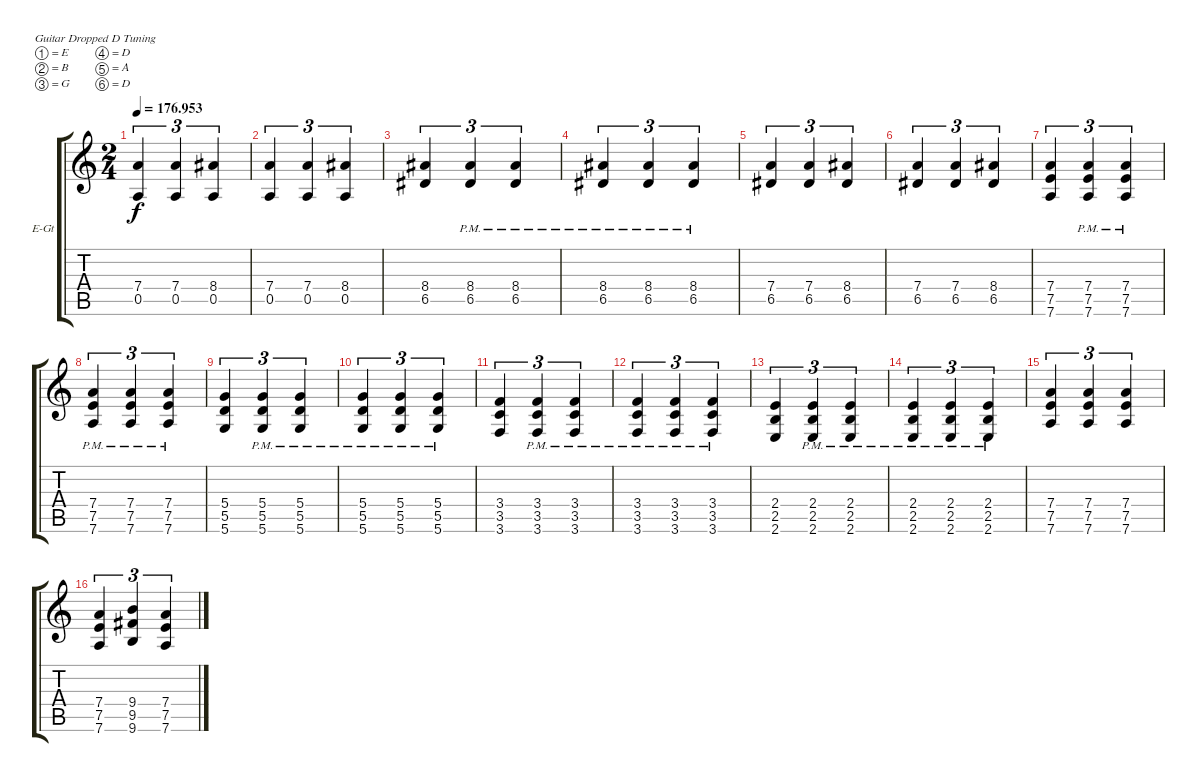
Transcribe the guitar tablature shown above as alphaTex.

\defaultSystemsLayout 4
\bracketExtendMode groupsimilarinstruments
\firstSystemTrackNameOrientation horizontal
\otherSystemsTrackNameOrientation horizontal
\track ("Rythem 1" "E-Gt") {instrument distortionguitar}
\staff {score tabs}
\tuning (E4 B3 G3 D3 A2 D2)
\ts (2 4)
\tempo
176.953
\accidentals auto
\clef g2
\ottava regular
\simile none
\ks c
(0.5 7.4).4{tu (3 2) dy f} (0.5 7.4).4{tu (3 2)} (0.5 8.4).4{tu (3 2)} |
(0.5 7.4).4{tu (3 2)} (0.5 7.4).4{tu (3 2)} (0.5 8.4).4{tu (3 2)} |
(6.5 8.4).4{tu (3 2)} (6.5{pm} 8.4{pm}).4{tu (3 2)} (6.5{pm} 8.4{pm}).4{tu (3 2)} |
(6.5{pm} 8.4{pm}).4{tu (3 2)} (6.5{pm} 8.4{pm}).4{tu (3 2)} (6.5{pm} 8.4{pm}).4{tu (3 2)} |
(6.5 7.4).4{tu (3 2)} (6.5 7.4).4{tu (3 2)} (6.5 8.4).4{tu (3 2)} |
(6.5 7.4).4{tu (3 2)} (6.5 7.4).4{tu (3 2)} (6.5 8.4).4{tu (3 2)} |
(7.6 7.5 7.4).4{tu (3 2)} (7.6{pm} 7.5{pm} 7.4{pm}).4{tu (3 2)} (7.6{pm} 7.5{pm} 7.4{pm}).4{tu (3 2)} |
(7.6{pm} 7.5{pm} 7.4{pm}).4{tu (3 2)} (7.6{pm} 7.5{pm} 7.4{pm}).4{tu (3 2)} (7.6{pm} 7.5{pm} 7.4{pm}).4{tu (3 2)} |
(5.6 5.5 5.4).4{tu (3 2)} (5.6{pm} 5.5{pm} 5.4{pm}).4{tu (3 2)} (5.6{pm} 5.5{pm} 5.4{pm}).4{tu (3 2)} |
(5.5{pm} 5.6{pm} 5.4{pm}).4{tu (3 2)} (5.5{pm} 5.6{pm} 5.4{pm}).4{tu (3 2)} (5.5{pm} 5.6{pm} 5.4{pm}).4{tu (3 2)} |
(3.6 3.5 3.4).4{tu (3 2)} (3.6{pm} 3.5{pm} 3.4{pm}).4{tu (3 2)} (3.6{pm} 3.5{pm} 3.4{pm}).4{tu (3 2)} |
(3.6{pm} 3.5{pm} 3.4{pm}).4{tu (3 2)} (3.6{pm} 3.5{pm} 3.4{pm}).4{tu (3 2)} (3.6{pm} 3.5{pm} 3.4{pm}).4{tu (3 2)} |
(2.6 2.5 2.4).4{tu (3 2)} (2.6{pm} 2.5{pm} 2.4{pm}).4{tu (3 2)} (2.6{pm} 2.5{pm} 2.4{pm}).4{tu (3 2)} |
(2.6{pm} 2.5{pm} 2.4{pm}).4{tu (3 2)} (2.6{pm} 2.5{pm} 2.4{pm}).4{tu (3 2)} (2.6{pm} 2.5{pm} 2.4{pm}).4{tu (3 2)} |
(7.6 7.5 7.4).4{tu (3 2)} (7.6 7.5 7.4).4{tu (3 2)} (7.6 7.5 7.4).4{tu (3 2)} |
(7.6 7.5 7.4).4{tu (3 2)} (9.6 9.5 9.4).4{tu (3 2)} (7.6 7.5 7.4).4{tu (3 2)}
